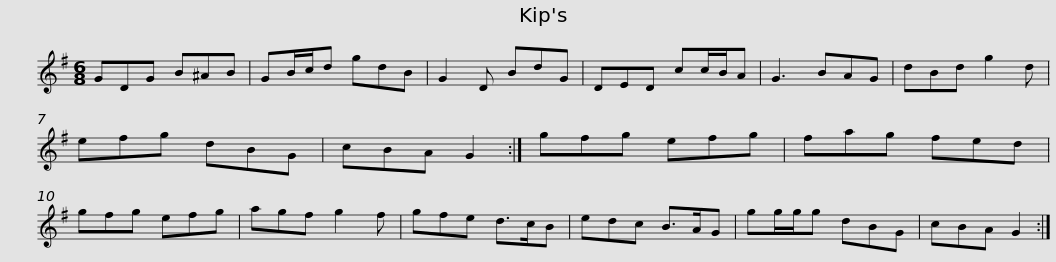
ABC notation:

X:1
L:1/8
M:6/8
I:linebreak $
K:G
V:1 treble
V:1
 GDG B^AB | GB/c/d gdB | G2 D BdG | DED cc/B/A | G3 BAG | %5
 dBd g2 d | efg dBG |$ cBA G2 :| gfg efg | fag fed | %10
 gfg efg | agf g2 f | gfe d>cB | edc B>AG |$ gg/g/g dBG | %15
 cBA G2 :| %16
